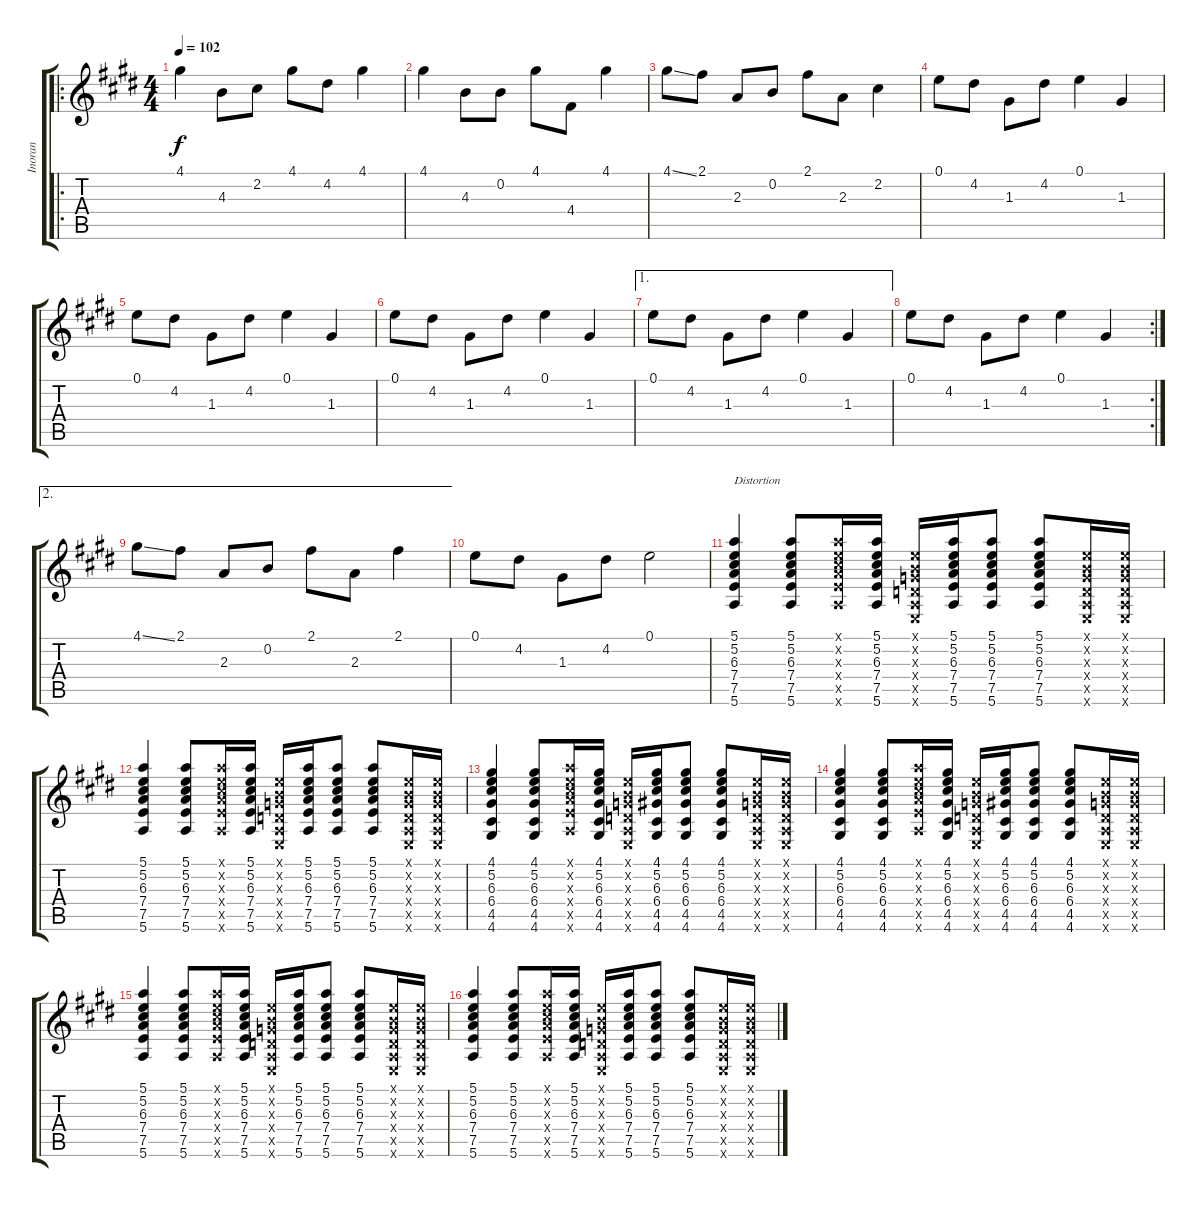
\track ("Inoran" "Inoran") {instrument electricguitarclean}
\staff {score tabs}
\tuning (E4 B3 G3 D3 A2 E2) {hide}
\ro
\ts (4 4)
\tempo 102
\clef g2
\ks e
4.1.4{dy f} 4.3.8 2.2.8 4.1.8 4.2.8 4.1.4 |
4.1.4 4.3.8 0.2.8 4.1.8 4.4.8 4.1.4 |
4.1{ss}.8 2.1.8 2.3.8 0.2.8 2.1.8 2.3.8 2.2.4 |
0.1.8 4.2.8 1.3.8 4.2.8 0.1.4 1.3.4 |
0.1.8 4.2.8 1.3.8 4.2.8 0.1.4 1.3.4 |
0.1.8 4.2.8 1.3.8 4.2.8 0.1.4 1.3.4 |
\ae 1
0.1.8 4.2.8 1.3.8 4.2.8 0.1.4 1.3.4 |
\rc 2
0.1.8 4.2.8 1.3.8 4.2.8 0.1.4 1.3.4 |
\ae 2
4.1{ss}.8 2.1.8 2.3.8 0.2.8 2.1.8 2.3.8 2.1.4 |
0.1.8 4.2.8 1.3.8 4.2.8 0.1.2 |
(5.1 5.2 6.3 7.4 7.5 5.6).4{txt "Distortion" volume 12 instrument distortionguitar} (5.1 5.2 6.3 7.4 7.5 5.6).8 (5.1{x} 5.2{x} 6.3{x} 7.4{x} 7.5{x} 5.6{x}).16 (5.1 5.2 6.3 7.4 7.5 5.6).16 (0.1{x} 0.2{x} 0.3{x} 0.4{x} 0.5{x} 0.6{x}).16 (5.1 5.2 6.3 7.4 7.5 5.6).16 (5.1 5.2 6.3 7.4 7.5 5.6).8 (5.1 5.2 6.3 7.4 7.5 5.6).8 (0.1{x} 0.2{x} 0.3{x} 0.4{x} 0.5{x} 0.6{x}).16 (0.1{x} 0.2{x} 0.3{x} 0.4{x} 0.5{x} 0.6{x}).16 |
(5.1 5.2 6.3 7.4 7.5 5.6).4 (5.1 5.2 6.3 7.4 7.5 5.6).8 (5.1{x} 5.2{x} 6.3{x} 7.4{x} 7.5{x} 5.6{x}).16 (5.1 5.2 6.3 7.4 7.5 5.6).16 (0.1{x} 0.2{x} 0.3{x} 0.4{x} 0.5{x} 0.6{x}).16 (5.1 5.2 6.3 7.4 7.5 5.6).16 (5.1 5.2 6.3 7.4 7.5 5.6).8 (5.1 5.2 6.3 7.4 7.5 5.6).8 (0.1{x} 0.2{x} 0.3{x} 0.4{x} 0.5{x} 0.6{x}).16 (0.1{x} 0.2{x} 0.3{x} 0.4{x} 0.5{x} 0.6{x}).16 |
(4.1 5.2 6.3 6.4 4.5 4.6).4 (4.1 5.2 6.3 6.4 4.5 4.6).8 (5.1{x} 5.2{x} 6.3{x} 7.4{x} 7.5{x} 5.6{x}).16 (4.1 5.2 6.3 6.4 4.5 4.6).16 (0.1{x} 0.2{x} 0.3{x} 0.4{x} 0.5{x} 0.6{x}).16 (4.1 5.2 6.3 6.4 4.5 4.6).16 (4.1 5.2 6.3 6.4 4.5 4.6).8 (4.1 5.2 6.3 6.4 4.5 4.6).8 (0.1{x} 0.2{x} 0.3{x} 0.4{x} 0.5{x} 0.6{x}).16 (0.1{x} 0.2{x} 0.3{x} 0.4{x} 0.5{x} 0.6{x}).16 |
(4.1 5.2 6.3 6.4 4.5 4.6).4 (4.1 5.2 6.3 6.4 4.5 4.6).8 (5.1{x} 5.2{x} 6.3{x} 7.4{x} 7.5{x} 5.6{x}).16 (4.1 5.2 6.3 6.4 4.5 4.6).16 (0.1{x} 0.2{x} 0.3{x} 0.4{x} 0.5{x} 0.6{x}).16 (4.1 5.2 6.3 6.4 4.5 4.6).16 (4.1 5.2 6.3 6.4 4.5 4.6).8 (4.1 5.2 6.3 6.4 4.5 4.6).8 (0.1{x} 0.2{x} 0.3{x} 0.4{x} 0.5{x} 0.6{x}).16 (0.1{x} 0.2{x} 0.3{x} 0.4{x} 0.5{x} 0.6{x}).16 |
(5.1 5.2 6.3 7.4 7.5 5.6).4 (5.1 5.2 6.3 7.4 7.5 5.6).8 (5.1{x} 5.2{x} 6.3{x} 7.4{x} 7.5{x} 5.6{x}).16 (5.1 5.2 6.3 7.4 7.5 5.6).16 (0.1{x} 0.2{x} 0.3{x} 0.4{x} 0.5{x} 0.6{x}).16 (5.1 5.2 6.3 7.4 7.5 5.6).16 (5.1 5.2 6.3 7.4 7.5 5.6).8 (5.1 5.2 6.3 7.4 7.5 5.6).8 (0.1{x} 0.2{x} 0.3{x} 0.4{x} 0.5{x} 0.6{x}).16 (0.1{x} 0.2{x} 0.3{x} 0.4{x} 0.5{x} 0.6{x}).16 |
(5.1 5.2 6.3 7.4 7.5 5.6).4 (5.1 5.2 6.3 7.4 7.5 5.6).8 (5.1{x} 5.2{x} 6.3{x} 7.4{x} 7.5{x} 5.6{x}).16 (5.1 5.2 6.3 7.4 7.5 5.6).16 (0.1{x} 0.2{x} 0.3{x} 0.4{x} 0.5{x} 0.6{x}).16 (5.1 5.2 6.3 7.4 7.5 5.6).16 (5.1 5.2 6.3 7.4 7.5 5.6).8 (5.1 5.2 6.3 7.4 7.5 5.6).8 (0.1{x} 0.2{x} 0.3{x} 0.4{x} 0.5{x} 0.6{x}).16 (0.1{x} 0.2{x} 0.3{x} 0.4{x} 0.5{x} 0.6{x}).16
